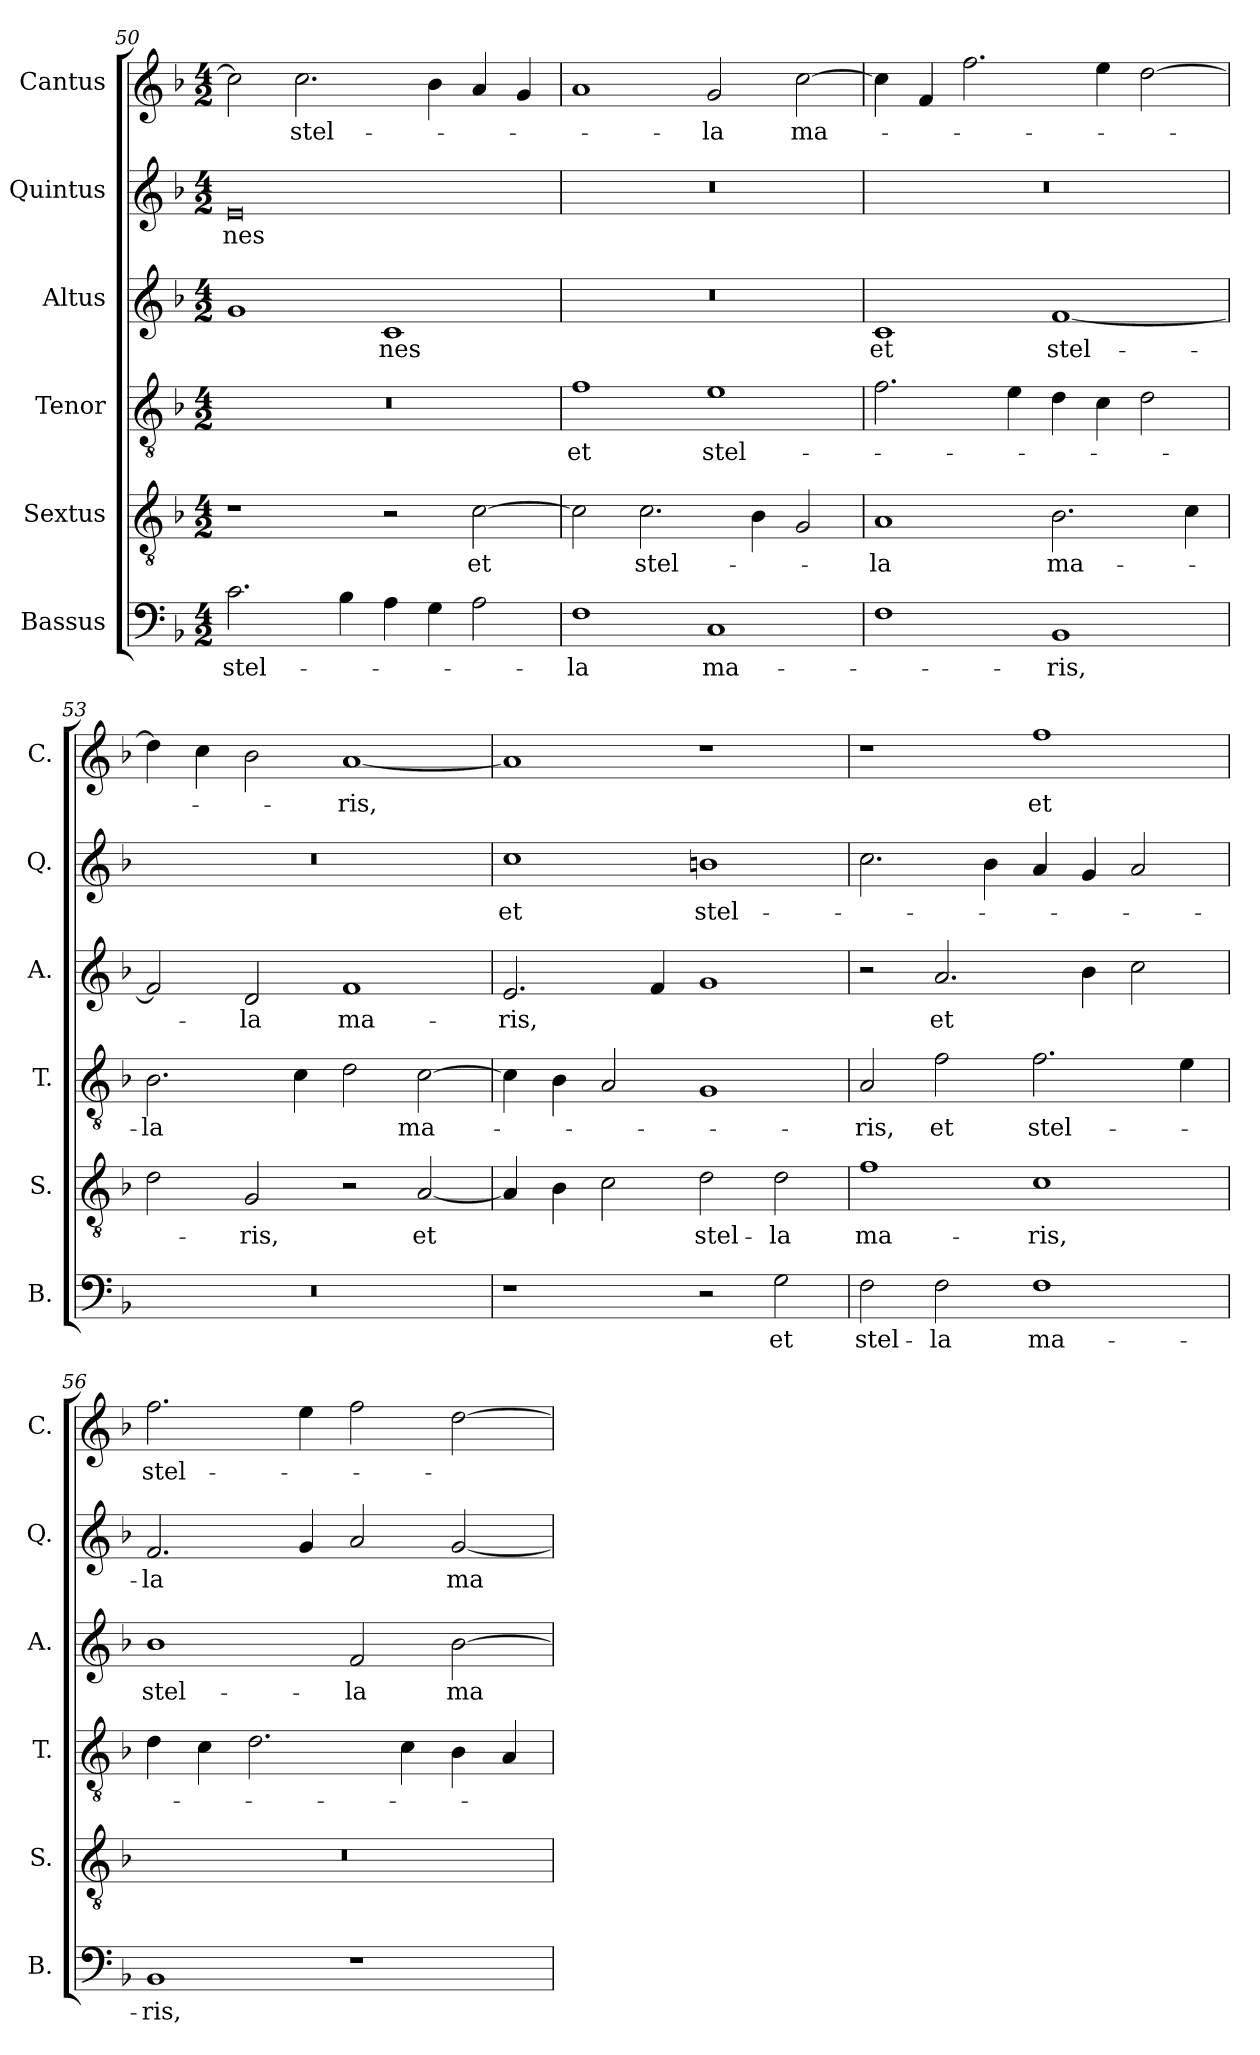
**kern	**text	**kern	**text	**kern	**text	**kern	**text	**kern	**text	**kern	**text
*part6	*part6	*part5	*part5	*part4	*part4	*part3	*part3	*part2	*part2	*part1	*part1
*staff6	*staff6	*staff5	*staff5	*staff4	*staff4	*staff3	*staff3	*staff2	*staff2	*staff1	*staff1
*I"Bassus	*	*I"Sextus	*	*I"Tenor	*	*I"Altus	*	*I"Quintus	*	*I"Cantus	*
*I'B.	*	*I'S.	*	*I'T.	*	*I'A.	*	*I'Q.	*	*I'C.	*
*clefF4	*	*clefGv2	*	*clefGv2	*	*clefG2	*	*clefG2	*	*clefG2	*
*k[b-]	*	*k[b-]	*	*k[b-]	*	*k[b-]	*	*k[b-]	*	*k[b-]	*
*M4/2	*	*M4/2	*	*M4/2	*	*M4/2	*	*M4/2	*	*M4/2	*
=50	=50	=50	=50	=50	=50	=50	=50	=50	=50	=50	=50
2.c\	stel-	1r	.	0r	.	1g	.	0e	-nes	2cc\]	.
.	.	.	.	.	.	.	.	.	.	2.cc\	stel-
4B-\	.	.	.	.	.	.	.	.	.	.	.
4A\	.	2r	.	.	.	1c	-nes	.	.	.	.
4G\	.	.	.	.	.	.	.	.	.	4b-\	.
2A\	.	[2c\	et	.	.	.	.	.	.	4a/	.
.	.	.	.	.	.	.	.	.	.	4g/	.
=51	=51	=51	=51	=51	=51	=51	=51	=51	=51	=51	=51
1F	-la	2c\]	.	1f	et	0r	.	0r	.	1a	.
.	.	2.c\	stel-	.	.	.	.	.	.	.	.
1C	ma-	.	.	1e	stel-	.	.	.	.	2g/	-la
.	.	4B-\	.	.	.	.	.	.	.	.	.
.	.	2G/	.	.	.	.	.	.	.	[2cc\	ma-
=52	=52	=52	=52	=52	=52	=52	=52	=52	=52	=52	=52
1F	.	1A	-la	2.f\	.	1c	et	0r	.	4cc\]	.
.	.	.	.	.	.	.	.	.	.	4f/	.
.	.	.	.	.	.	.	.	.	.	2.ff\	.
.	.	.	.	4e\	.	.	.	.	.	.	.
1BB-	-ris,	2.B-\	ma-	4d\	.	[1f	stel-	.	.	.	.
.	.	.	.	4c\	.	.	.	.	.	4ee\	.
.	.	.	.	2d\	.	.	.	.	.	[2dd\	.
.	.	4c\	.	.	.	.	.	.	.	.	.
!!LO:LB:g=z
=53	=53	=53	=53	=53	=53	=53	=53	=53	=53	=53	=53
0r	.	2d\	.	2.B-\	-la	2f/]	.	0r	.	4dd\]	.
.	.	.	.	.	.	.	.	.	.	4cc\	.
.	.	2G/	-ris,	.	.	2d/	-la	.	.	2b-\	.
.	.	.	.	4c\	.	.	.	.	.	.	.
.	.	2r	.	2d\	.	1f	ma-	.	.	[1a	-ris,
.	.	[2A/	et	[2c\	ma-	.	.	.	.	.	.
=54	=54	=54	=54	=54	=54	=54	=54	=54	=54	=54	=54
1r	.	4A/]	.	4c\]	.	2.e/	-ris,	1cc	et	1a]	.
.	.	4B-\	.	4B-\	.	.	.	.	.	.	.
.	.	2c\	.	2A/	.	.	.	.	.	.	.
.	.	.	.	.	.	4f/	.	.	.	.	.
2r	.	2d\	stel-	1G	.	1g	.	1bn	stel-	1r	.
2G\	et	2d\	-la	.	.	.	.	.	.	.	.
=55	=55	=55	=55	=55	=55	=55	=55	=55	=55	=55	=55
2F\	stel-	1f	ma-	2A/	-ris,	2r	.	2.cc\	.	1r	.
2F\	-la	.	.	2f\	et	2.a/	et	.	.	.	.
.	.	.	.	.	.	.	.	4b-\	.	.	.
1F	ma-	1c	-ris,	2.f\	stel-	.	.	4a/	.	1ff	et
.	.	.	.	.	.	4b-\	.	4g/	.	.	.
.	.	.	.	.	.	2cc\	.	2a/	.	.	.
.	.	.	.	4e\	.	.	.	.	.	.	.
=56	=56	=56	=56	=56	=56	=56	=56	=56	=56	=56	=56
1BB-	-ris,	0r	.	4d\	.	1b-	stel-	2.f/	-la	2.ff\	stel-
.	.	.	.	4c\	.	.	.	.	.	.	.
.	.	.	.	2.d\	.	.	.	.	.	.	.
.	.	.	.	.	.	.	.	4g/	.	4ee\	.
1r	.	.	.	.	.	2f/	-la	2a/	.	2ff\	.
.	.	.	.	4c\	.	.	.	.	.	.	.
.	.	.	.	4B-\	.	[2b-\	ma-	[2g/	ma-	[2dd\	.
.	.	.	.	4A/	.	.	.	.	.	.	.
=	=	=	=	=	=	=	=	=	=	=	=
*-	*-	*-	*-	*-	*-	*-	*-	*-	*-	*-	*-
